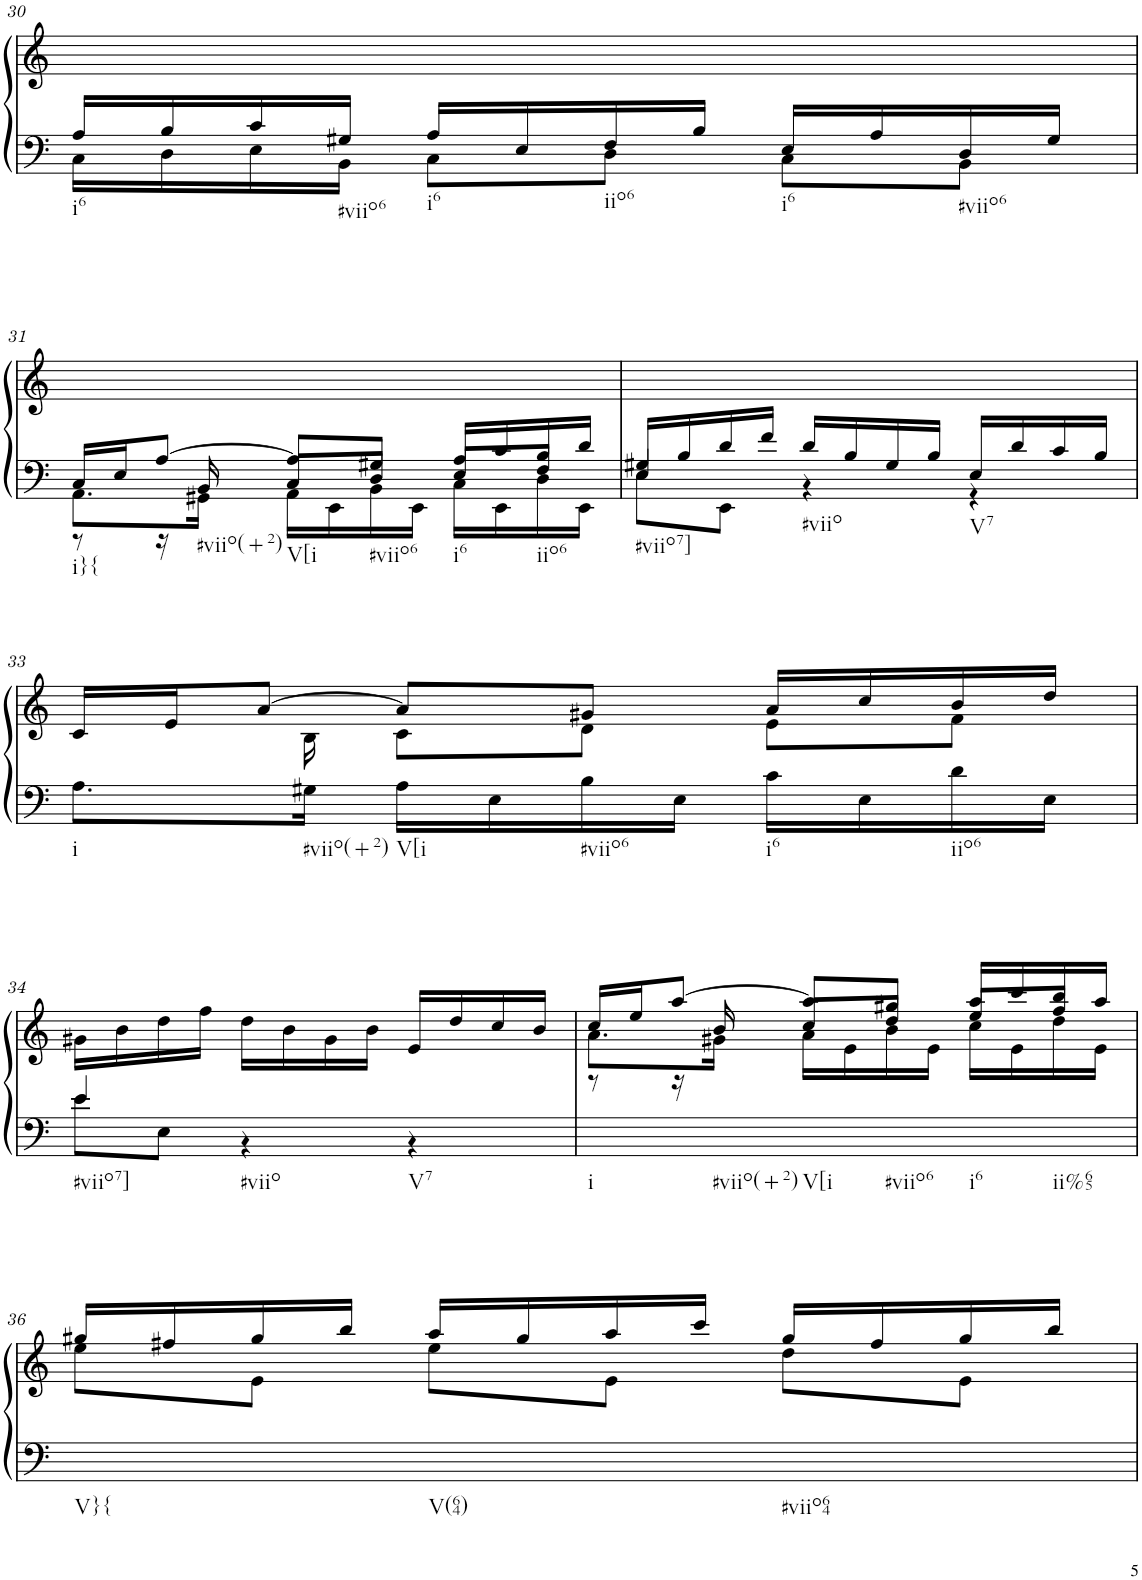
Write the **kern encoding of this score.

**kern	**kern
*part1	*part1
*staff2	*staff1
*I"Klavier linke Hand	*
!!LO:PB:g=z
*clefF4	*clefG2
*k[]	*k[]
*M3/4	*M3/4
=30	=30
*^	*
!LO:TX:b:t=i6	!	!
16A/LL	16C\LL	2.ryy
16B/	16D\	.
16c/	16E\	.
!LO:TX:b:t=#viio6	!	!
16G#X/JJ	16BB\JJ	.
!LO:TX:b:t=i6	!	!
16A/LL	8C\L	.
16E/	.	.
!LO:TX:b:t=iio6	!	!
16F/	8D\J	.
16B/JJ	.	.
!LO:TX:b:t=i6	!	!
16E/LL	8C\L	.
16A/	.	.
!LO:TX:b:t=#viio6	!	!
16D/	8BB\J	.
16G#/JJ	.	.
!!LO:LB:g=z
=31	=31	=31
*	*^	*
!LO:TX:b:t=i}{	!	!	!
16C/LL	8.AA\L	8r	2.ryy
16E/J	.	.	.
!LO:TX:b:t=#viio(+2)	!	!	!
[8A/J	.	16r	.
.	16GG#X\Jk	16BB/	.
!LO:TX:b:t=V[i	!	!	!
8A/L]	16AA\LL	8C/L	.
.	16EE\	.	.
!LO:TX:b:t=#viio6	!	!	!
8G#X/J	16BB\	8D/J	.
.	16EE\JJ	.	.
!LO:TX:b:t=i6	!	!	!
16A/LL	16C\LL	8E/L	.
16c/	16EE\	.	.
!LO:TX:b:t=iio6	!	!	!
16B/	16D\	8F/J	.
16d/JJ	16EE\JJ	.	.
=32	=32	=32	=32
!LO:TX:b:t=#viio7]	!	!	!
16G#X/LL	8E\L	4E/	2.ryy
16B/	.	.	.
16d/	8EE\J	.	.
16f/JJ	.	.	.
!LO:TX:b:t=#viio	!	!	!
16d/LL	4r	2ryy	.
16B/	.	.	.
16G#/	.	.	.
16B/JJ	.	.	.
!LO:TX:b:t=V7	!	!	!
16E/LL	4r	.	.
16d/	.	.	.
16c/	.	.	.
16B/JJ	.	.	.
*	*v	*v	*
!!LO:LB:g=z
=33	=33	=33
*	*	*^
!LO:TX:b:t=i	!	!	!
!LO:TX:b:t=#viio(+2)	!	!	!
!LO:TX:b:t=V[i	!	!	!
!LO:TX:b:t=#viio6	!	!	!
!LO:TX:b:t=i6	!	!	!
!LO:TX:b:t=iio6	!	!	!
2.ryy	8.A\L	16c/LL	8.ryy
.	.	16e/J	.
.	.	[8a/J	.
.	16G#X\Jk	.	16B\
.	16A\LL	8a/L]	8c\L
.	16E\	.	.
.	16B\	8g#X/J	8d\J
.	16E\JJ	.	.
.	16c\LL	16a/LL	8e\L
.	16E\	16cc/	.
.	16d\	16b/	8f\J
.	16E\JJ	16dd/JJ	.
*	*	*v	*v
!!LO:LB:g=z
=34	=34	=34
!LO:TX:b:t=#viio7]	!	!
4e/	8e\L	16g#X\LL
.	.	16b\
.	8E\J	16dd\
.	.	16ff\JJ
!LO:TX:b:t=#viio	!	!
!LO:TX:b:t=V7	!	!
2ryy	4r	16dd\LL
.	.	16b\
.	.	16g#\
.	.	16b\JJ
.	4r	16e/LL
.	.	16dd/
.	.	16cc/
.	.	16b/JJ
*v	*v	*
=35	=35
*	*^
*	*	*^
!LO:TX:b:t=i	!	!	!
!LO:TX:b:t=#viio(+2)	!	!	!
!LO:TX:b:t=V[i	!	!	!
!LO:TX:b:t=#viio6	!	!	!
!LO:TX:b:t=i6	!	!	!
!LO:TX:b:t=ii%65	!	!	!
2.ryy	16cc/LL	8.a\L	8r
.	16ee/J	.	.
.	[8aa/J	.	16r
.	.	16g#X\Jk	16b/
.	8aa/L]	16a\LL	8cc/L
.	.	16e\	.
.	8gg#X/J	16b\	8dd/J
.	.	16e\JJ	.
.	16aa/LL	16cc\LL	8ee/L
.	16ccc/	16e\	.
.	16bb/	16dd\	8ff/J
.	16aa/JJ	16e\JJ	.
*	*	*v	*v
!!LO:LB:g=z
=36	=36	=36
!LO:TX:b:t=V}{	!	!
!LO:TX:b:t=V(64)	!	!
!LO:TX:b:t=#viio64	!	!
2.ryy	16gg#X/LL	8ee\L
.	16ff#X/	.
.	16gg#/	8e\J
.	16bb/JJ	.
.	16aa/LL	8ee\L
.	16gg#/	.
.	16aa/	8e\J
.	16ccc/JJ	.
.	16gg#/LL	8dd\L
.	16ff#/	.
.	16gg#/	8e\J
.	16bb/JJ	.
*	*v	*v
=	=
*-	*-
